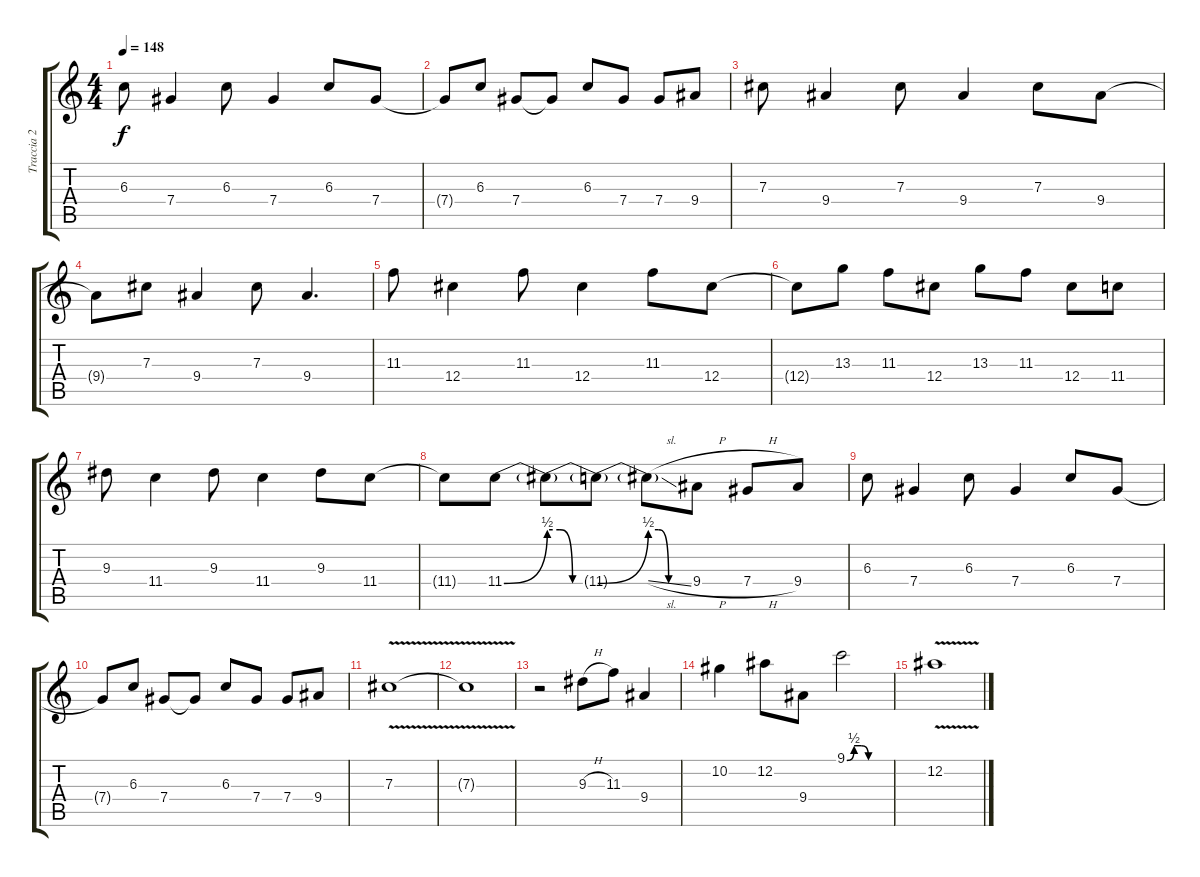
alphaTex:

\track ("Traccia 2" "Traccia 2") {solo instrument distortionguitar}
\staff {score tabs}
\tuning (Eb4 Bb3 Gb3 Db3 Ab2 Db2) {hide}
\ts (4 4)
\tempo 148
\clef g2
\ks c
6.3.8{dy f} 7.4.4 6.3.8 7.4.4 6.3.8 7.4.8 |
7.4{t}.8 6.3.8 7.4.8 7.4{t}.8 6.3.8 7.4.8 7.4.8 9.4.8 |
7.3.8 9.4.4 7.3.8 9.4.4 7.3.8 9.4.8 |
9.4{t}.8 7.3.8 9.4.4 7.3.8 9.4.4{d} |
11.3.8 12.4.4 11.3.8 12.4.4 11.3.8 12.4.8 |
12.4{t}.8 13.3.8 11.3.8 12.4.8 13.3.8 11.3.8 12.4.8 11.4.8 |
9.3.8 11.4.4 9.3.8 11.4.4 9.3.8 11.4.8 |
11.4{t}.8 11.4{be (bend 0 0 60 2)}.8 11.4{be (custom 0 2 15 2 30 0 60 0) t}.8 11.4{be (bend 0 0 60 2) t}.8 11.4{be (custom 0 2 15 2 30 0 60 0) sl t}.8 9.4{h}.8 7.4{h}.8 9.4.8 |
6.3.8 7.4.4 6.3.8 7.4.4 6.3.8 7.4.8 |
7.4{t}.8 6.3.8 7.4.8 7.4{t}.8 6.3.8 7.4.8 7.4.8 9.4.8 |
7.3{v}.1 |
7.3{t}.1 |
r.2 9.3{h}.8 11.3.8 9.4.4 |
10.2.4 12.2.8 9.4.8 9.1{be (custom 0 0 10 2 20 2 30 0 60 0)}.2 |
12.2{v}.1
